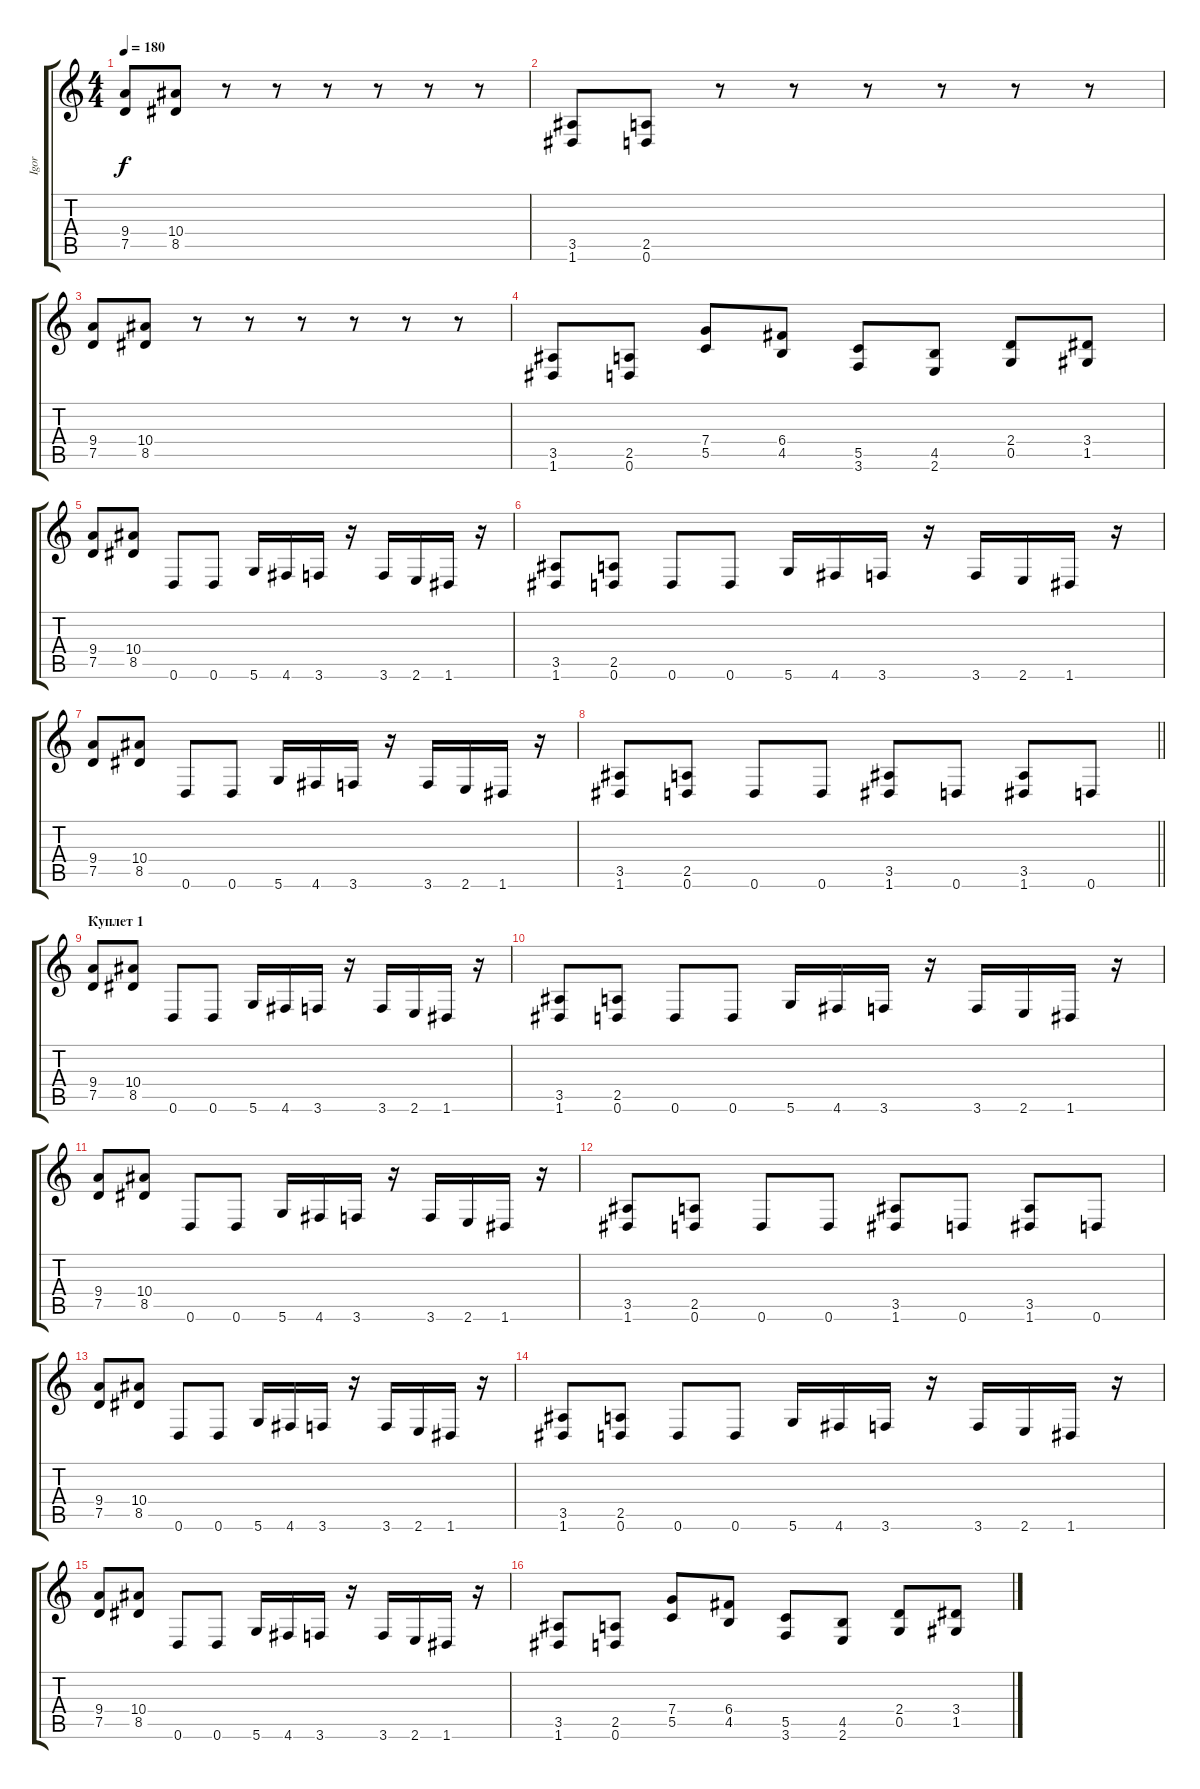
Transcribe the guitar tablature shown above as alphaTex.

\track ("Igor" "Igor") {instrument overdrivenguitar}
\staff {score tabs}
\tuning (D4 A3 F3 C3 G2 D2) {hide}
\ts (4 4)
\tempo 180
\clef g2
\ks c
(9.4 7.5).8{dy f} (10.4 8.5).8 r.8 r.8 r.8 r.8 r.8 r.8 |
(3.5 1.6).8 (2.5 0.6).8 r.8 r.8 r.8 r.8 r.8 r.8 |
(9.4 7.5).8 (10.4 8.5).8 r.8 r.8 r.8 r.8 r.8 r.8 |
(3.5 1.6).8 (2.5 0.6).8 (7.4 5.5).8 (6.4 4.5).8 (5.5 3.6).8 (4.5 2.6).8 (2.4 0.5).8 (3.4 1.5).8 |
(9.4 7.5).8 (10.4 8.5).8 0.6.8 0.6.8 5.6.16 4.6.16 3.6.16 r.16 3.6.16 2.6.16 1.6.16 r.16 |
(3.5 1.6).8 (2.5 0.6).8 0.6.8 0.6.8 5.6.16 4.6.16 3.6.16 r.16 3.6.16 2.6.16 1.6.16 r.16 |
(9.4 7.5).8 (10.4 8.5).8 0.6.8 0.6.8 5.6.16 4.6.16 3.6.16 r.16 3.6.16 2.6.16 1.6.16 r.16 |
\barLineRight lightlight
(3.5 1.6).8 (2.5 0.6).8 0.6.8 0.6.8 (3.5 1.6).8 0.6.8 (3.5 1.6).8 0.6.8 |
\section ("" "Куплет 1")
(9.4 7.5).8 (10.4 8.5).8 0.6.8 0.6.8 5.6.16 4.6.16 3.6.16 r.16 3.6.16 2.6.16 1.6.16 r.16 |
(3.5 1.6).8 (2.5 0.6).8 0.6.8 0.6.8 5.6.16 4.6.16 3.6.16 r.16 3.6.16 2.6.16 1.6.16 r.16 |
(9.4 7.5).8 (10.4 8.5).8 0.6.8 0.6.8 5.6.16 4.6.16 3.6.16 r.16 3.6.16 2.6.16 1.6.16 r.16 |
(3.5 1.6).8 (2.5 0.6).8 0.6.8 0.6.8 (3.5 1.6).8 0.6.8 (3.5 1.6).8 0.6.8 |
(9.4 7.5).8 (10.4 8.5).8 0.6.8 0.6.8 5.6.16 4.6.16 3.6.16 r.16 3.6.16 2.6.16 1.6.16 r.16 |
(3.5 1.6).8 (2.5 0.6).8 0.6.8 0.6.8 5.6.16 4.6.16 3.6.16 r.16 3.6.16 2.6.16 1.6.16 r.16 |
(9.4 7.5).8 (10.4 8.5).8 0.6.8 0.6.8 5.6.16 4.6.16 3.6.16 r.16 3.6.16 2.6.16 1.6.16 r.16 |
(3.5 1.6).8 (2.5 0.6).8 (7.4 5.5).8 (6.4 4.5).8 (5.5 3.6).8 (4.5 2.6).8 (2.4 0.5).8 (3.4 1.5).8
